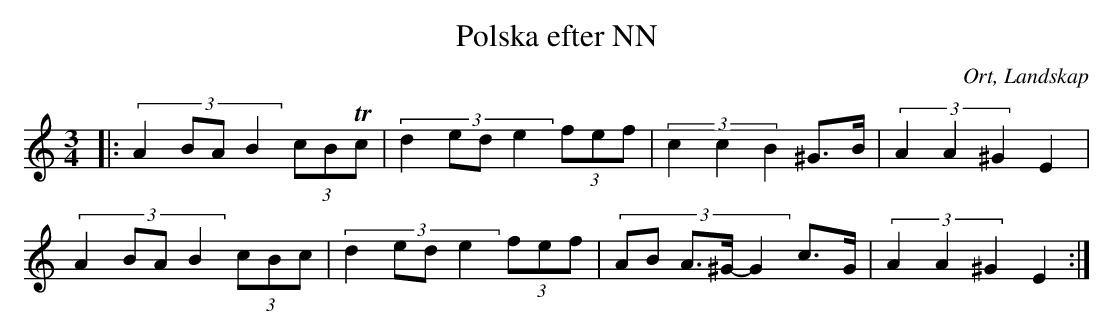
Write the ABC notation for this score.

X:1
T:Polska efter NN
O:Ort, Landskap
M:3/4
L:1/8
K:C
|: (3:2:4 A2 BA B2 (3cBTc| (3:2:4 d2 ed e2 (3fef|(3:2:3 c2 c2 B2 ^G>B|(3:2:3 A2 A2 ^G2 E2|
(3:2:4 A2 BA B2 (3cBc| (3:2:4 d2 ed e2 (3fef|(3:2:5 AB A>^G-G2 c>G|(3:2:3 A2 A2 ^G2 E2:|
